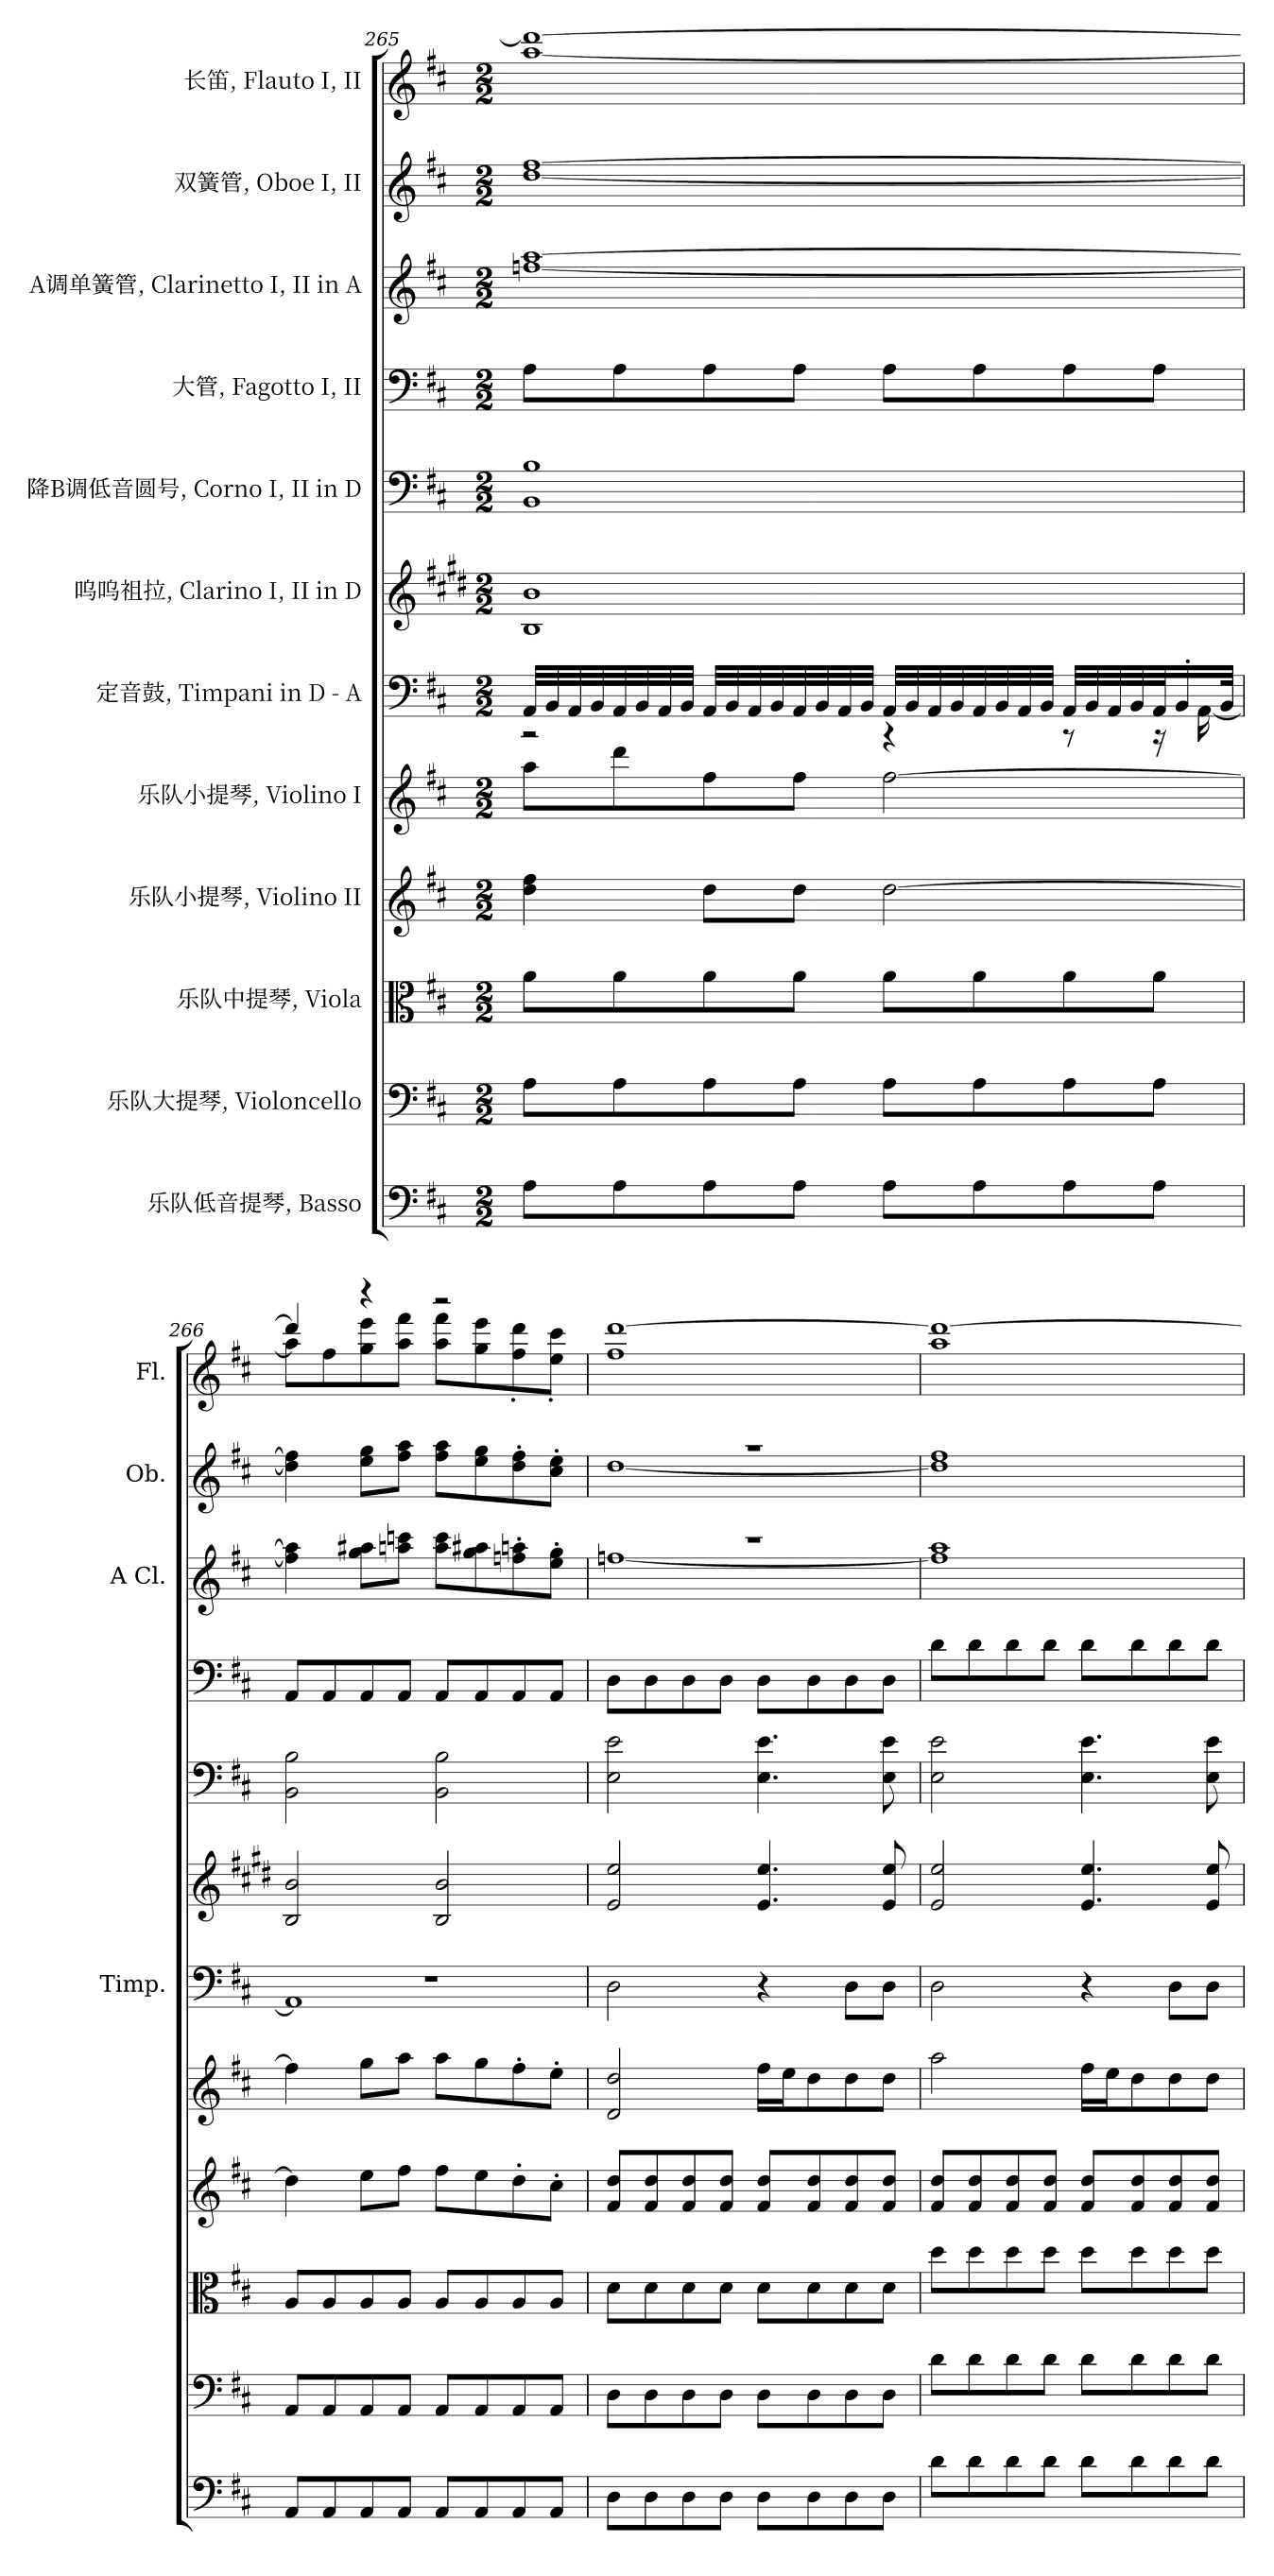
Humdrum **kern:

**kern	**kern	**kern	**kern	**kern	**kern	**kern	**kern	**kern	**kern	**kern	**kern
*part12	*part11	*part10	*part9	*part8	*part7	*part6	*part5	*part4	*part3	*part2	*part1
*staff12	*staff11	*staff10	*staff9	*staff8	*staff7	*staff6	*staff5	*staff4	*staff3	*staff2	*staff1
*I"乐队低音提琴, Basso	*I"乐队大提琴, Violoncello	*I"乐队中提琴, Viola	*I"乐队小提琴, Violino II	*I"乐队小提琴, Violino I	*I"定音鼓, Timpani in D - A	*I"呜呜祖拉, Clarino I, II in D	*I"降B调低音圆号, Corno I, II in D	*I"大管, Fagotto I, II	*I"A调单簧管, Clarinetto I, II in A	*I"双簧管, Oboe I, II	*I"长笛, Flauto I, II
*	*	*	*	*	*I'Timp.	*	*	*	*I'A Cl.	*I'Ob.	*I'Fl.
!!LO:PB:g=z
*clefF4	*clefF4	*clefC3	*clefG2	*clefG2	*clefF4	*clefG2	*clefF4	*clefF4	*clefG2	*clefG2	*clefG2
*ITrd7c12	*	*	*	*	*	*ITrd1c2	*ITrd1c2	*	*ITrd2c3	*	*
*k[f#c#]	*k[f#c#]	*k[f#c#]	*k[f#c#]	*k[f#c#]	*k[f#c#]	*k[f#c#]	*k[]	*k[f#c#]	*k[f#c#g#d#a#]	*k[f#c#]	*k[f#c#]
*M2/2	*M2/2	*M2/2	*M2/2	*M2/2	*M2/2	*M2/2	*M2/2	*M2/2	*M2/2	*M2/2	*M2/2
=265	=265	=265	=265	=265	=265	=265	=265	=265	=265	=265	=265
*	*	*	*	*	*^	*	*	*	*	*	*^
8AA\L	8A\L	8a\L	4dd\ 4ff#\	8aa\L	32AA/LLL	2r	1A 1a	1AA 1A	8A\L	[1ddn [1ff#	[1dd [1ff#	1ddd_	[1aa
.	.	.	.	.	32BB/	.	.	.	.	.	.	.	.
.	.	.	.	.	32AA/	.	.	.	.	.	.	.	.
.	.	.	.	.	32BB/	.	.	.	.	.	.	.	.
8AA\	8A\	8a\	.	8ddd\	32AA/	.	.	.	8A\	.	.	.	.
.	.	.	.	.	32BB/	.	.	.	.	.	.	.	.
.	.	.	.	.	32AA/	.	.	.	.	.	.	.	.
.	.	.	.	.	32BB/JJJ	.	.	.	.	.	.	.	.
8AA\	8A\	8a\	8dd\L	8ff#\	32AA/LLL	.	.	.	8A\	.	.	.	.
.	.	.	.	.	32BB/	.	.	.	.	.	.	.	.
.	.	.	.	.	32AA/	.	.	.	.	.	.	.	.
.	.	.	.	.	32BB/	.	.	.	.	.	.	.	.
8AA\J	8A\J	8a\J	8dd\J	8ff#\J	32AA/	.	.	.	8A\J	.	.	.	.
.	.	.	.	.	32BB/	.	.	.	.	.	.	.	.
.	.	.	.	.	32AA/	.	.	.	.	.	.	.	.
.	.	.	.	.	32BB/JJJ	.	.	.	.	.	.	.	.
8AA\L	8A\L	8a\L	[2dd\	[2ff#\	32AA/LLL	4r	.	.	8A\L	.	.	.	.
.	.	.	.	.	32BB/	.	.	.	.	.	.	.	.
.	.	.	.	.	32AA/	.	.	.	.	.	.	.	.
.	.	.	.	.	32BB/	.	.	.	.	.	.	.	.
8AA\	8A\	8a\	.	.	32AA/	.	.	.	8A\	.	.	.	.
.	.	.	.	.	32BB/	.	.	.	.	.	.	.	.
.	.	.	.	.	32AA/	.	.	.	.	.	.	.	.
.	.	.	.	.	32BB/JJJ	.	.	.	.	.	.	.	.
8AA\	8A\	8a\	.	.	32AA/LLL	8r	.	.	8A\	.	.	.	.
.	.	.	.	.	32BB/	.	.	.	.	.	.	.	.
.	.	.	.	.	32AA/	.	.	.	.	.	.	.	.
.	.	.	.	.	32BB/	.	.	.	.	.	.	.	.
8AA\J	8A\J	8a\J	.	.	32AA/J	16r	.	.	8A\J	.	.	.	.
.	.	.	.	.	16BB'/	.	.	.	.	.	.	.	.
.	.	.	.	.	.	[16AA\	.	.	.	.	.	.	.
.	.	.	.	.	32BB/JJk	.	.	.	.	.	.	.	.
!!LO:PB:g=z	!!
=266	=266	=266	=266	=266	=266	=266	=266	=266	=266	=266	=266	=266	=266
8AAA/L	8AA/L	8A/L	4dd\]	4ff#\]	1r	1AA]	2A/ 2a/	2AA\ 2A\	8AA/L	4dd\] 4ff#\]	4dd\] 4ff#\]	4ddd/]	8aa\L]
8AAA/	8AA/	8A/	.	.	.	.	.	.	8AA/	.	.	.	8ff#\
8AAA/	8AA/	8A/	8ee\L	8gg\L	.	.	.	.	8AA/	8ee\ 8ff##X\L	8ee\ 8gg\L	4r	8gg\ 8eee\
8AAA/J	8AA/J	8A/J	8ff#\J	8aa\J	.	.	.	.	8AA/J	8ff#X\ 8aan\J	8ff#\ 8aa\J	.	8aa\ 8fff#\J
8AAA/L	8AA/L	8A/L	8ff#\L	8aa\L	.	.	2A/ 2a/	2AA\ 2A\	8AA/L	8ff#\ 8aa\L	8ff#\ 8aa\L	2r	8aa\ 8fff#\L
8AAA/	8AA/	8A/	8ee\	8gg\	.	.	.	.	8AA/	8ee\ 8ff##X\	8ee\ 8gg\	.	8gg\ 8eee\
8AAA/	8AA/	8A/	8dd'\	8ff#'\	.	.	.	.	8AA/	8ddn\' 8ff#X\'	8dd\' 8ff#\'	.	8ff#\' 8ddd\'
8AAA/J	8AA/J	8A/J	8cc#'\J	8ee'\J	.	.	.	.	8AA/J	8cc#\' 8ee\'J	8cc#\' 8ee\'J	.	8ee\' 8ccc#\'J
*	*	*	*	*	*v	*v	*	*	*	*	*	*	*
=267	=267	=267	=267	=267	=267	=267	=267	=267	=267	=267	=267	=267
*	*	*	*	*	*	*	*	*	*^	*^	*	*
8DD\L	8D\L	8d\L	8f#/ 8dd/L	2d/ 2dd/	2D\	2d/ 2dd/	2D\ 2d\	8D\L	1r	[1ddn	1r	[1dd	[1ddd	1ff#
8DD\	8D\	8d\	8f#/ 8dd/	.	.	.	.	8D\	.	.	.	.	.	.
8DD\	8D\	8d\	8f#/ 8dd/	.	.	.	.	8D\	.	.	.	.	.	.
8DD\J	8D\J	8d\J	8f#/ 8dd/J	.	.	.	.	8D\J	.	.	.	.	.	.
8DD\L	8D\L	8d\L	8f#/ 8dd/L	16ff#\LL	4r	4.d/ 4.dd/	4.D\ 4.d\	8D\L	.	.	.	.	.	.
.	.	.	.	16ee\J	.	.	.	.	.	.	.	.	.	.
8DD\	8D\	8d\	8f#/ 8dd/	8dd\	.	.	.	8D\	.	.	.	.	.	.
8DD\	8D\	8d\	8f#/ 8dd/	8dd\	8D\L	.	.	8D\	.	.	.	.	.	.
8DD\J	8D\J	8d\J	8f#/ 8dd/J	8dd\J	8D\J	8d/ 8dd/	8D\ 8d\	8D\J	.	.	.	.	.	.
=268	=268	=268	=268	=268	=268	=268	=268	=268	=268	=268	=268	=268	=268	=268
8D\L	8d\L	8dd\L	8f#/ 8dd/L	2aa\	2D\	2d/ 2dd/	2D\ 2d\	8d\L	1ff#	1dd]	1ff#	1dd]	1ddd_	1aa
8D\	8d\	8dd\	8f#/ 8dd/	.	.	.	.	8d\	.	.	.	.	.	.
8D\	8d\	8dd\	8f#/ 8dd/	.	.	.	.	8d\	.	.	.	.	.	.
8D\J	8d\J	8dd\J	8f#/ 8dd/J	.	.	.	.	8d\J	.	.	.	.	.	.
8D\L	8d\L	8dd\L	8f#/ 8dd/L	16ff#\LL	4r	4.d/ 4.dd/	4.D\ 4.d\	8d\L	.	.	.	.	.	.
.	.	.	.	16ee\J	.	.	.	.	.	.	.	.	.	.
8D\	8d\	8dd\	8f#/ 8dd/	8dd\	.	.	.	8d\	.	.	.	.	.	.
8D\	8d\	8dd\	8f#/ 8dd/	8dd\	8D\L	.	.	8d\	.	.	.	.	.	.
8D\J	8d\J	8dd\J	8f#/ 8dd/J	8dd\J	8D\J	8d/ 8dd/	8D\ 8d\	8d\J	.	.	.	.	.	.
*	*	*	*	*	*	*	*	*	*v	*v	*	*	*v	*v
*	*	*	*	*	*	*	*	*	*	*v	*v	*
=	=	=	=	=	=	=	=	=	=	=	=
*-	*-	*-	*-	*-	*-	*-	*-	*-	*-	*-	*-
